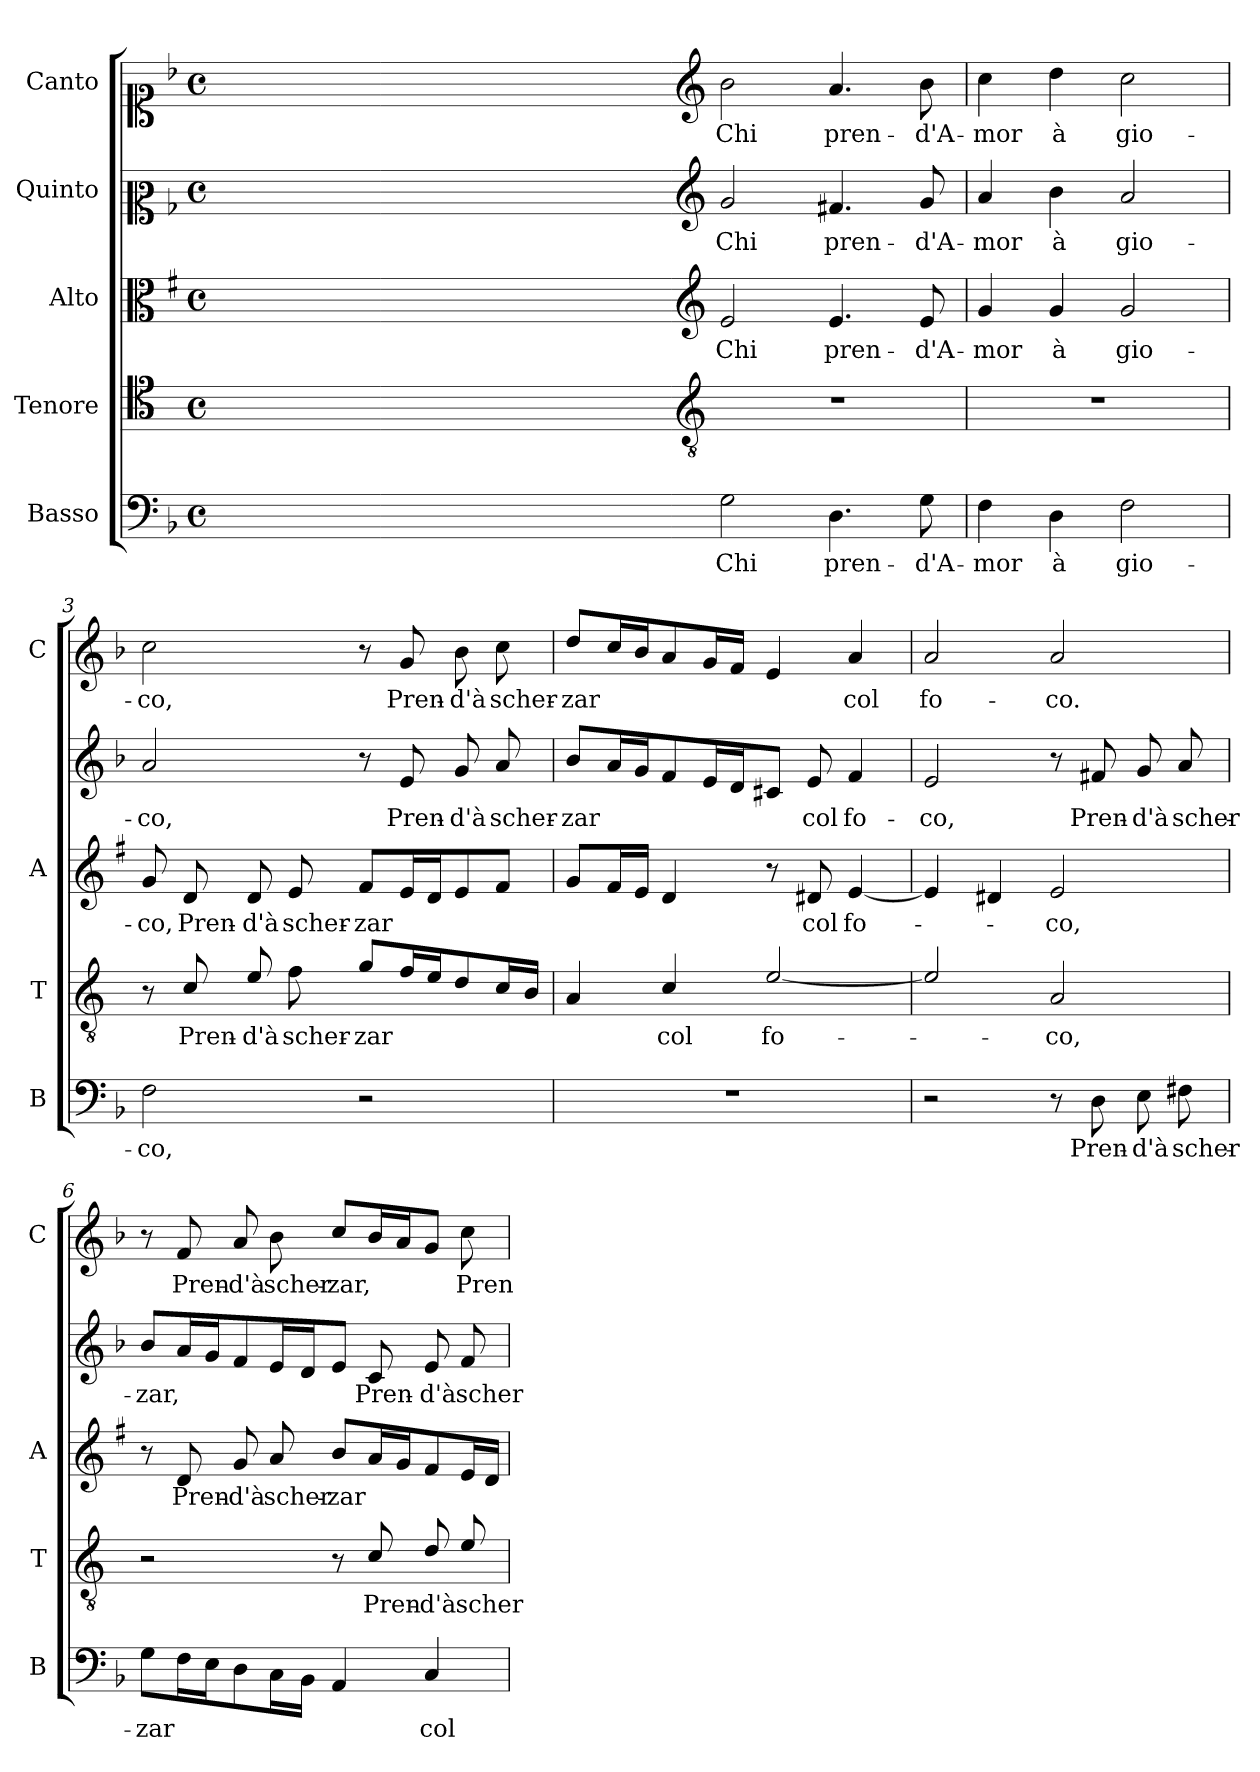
**kern	**text	**kern	**text	**kern	**text	**kern	**text	**kern	**text
*part5	*part5	*part4	*part4	*part3	*part3	*part2	*part2	*part1	*part1
*staff5	*staff5	*staff4	*staff4	*staff3	*staff3	*staff2	*staff2	*staff1	*staff1
*I"Basso	*	*I"Tenore	*	*I"Alto	*	*I"Quinto	*	*I"Canto	*
*I'B	*	*I'T	*	*I'A	*	*	*	*I'C	*
*clefF4	*	*clefC4	*	*clefC3	*	*clefC2	*	*clefC1	*
*	*	*ITrd4c7	*	*ITrd1c2	*	*	*	*	*
*k[b-]	*	*k[b-]	*	*k[b-]	*	*k[b-]	*	*k[b-]	*
*F:	*	*F:	*	*F:	*	*F:	*	*F:	*
*M4/4	*	*M4/4	*	*M4/4	*	*M4/4	*	*M4/4	*
*met(c)	*	*met(c)	*	*met(c)	*	*met(c)	*	*met(c)	*
=	=	=	=	=	=	=	=	=	=
1ryy	.	1ryy	.	1ryy	.	1ryy	.	1ryy	.
=1X-	=1X-	=1X-	=1X-	=1X-	=1X-	=1X-	=1X-	=1X-	=1X-
4ryy	.	4ryy	.	4ryy	.	4ryy	.	4ryy	.
4ryy	.	4ryy	.	4ryy	.	4ryy	.	4ryy	.
4ryy	.	4ryy	.	4ryy	.	4ryy	.	4ryy	.
4ryy	.	4ryy	.	4ryy	.	4ryy	.	4ryy	.
=1-	=1-	=1-	=1-	=1-	=1-	=1-	=1-	=1-	=1-
*	*	*clefGv2	*	*clefG2	*	*clefG2	*	*clefG2	*
!	!LO:LY:b	!	!	!	!LO:LY:b	!	!LO:LY:b	!	!LO:LY:b
2G\	Chi	1r	.	2d/	Chi	2g/	Chi	2b-\	Chi
!	!LO:LY:b	!	!	!	!LO:LY:b	!	!LO:LY:b	!	!LO:LY:b
4.D\	pren-	.	.	4.d/	pren-	4.f#X/	pren-	4.a/	pren-
!	!LO:LY:b	!	!	!	!LO:LY:b	!	!LO:LY:b	!	!LO:LY:b
8G\	-d'A-	.	.	8d/	-d'A-	8g/	-d'A-	8b-\	-d'A-
=2	=2	=2	=2	=2	=2	=2	=2	=2	=2
!	!LO:LY:b	!	!	!	!LO:LY:b	!	!LO:LY:b	!	!LO:LY:b
4F\	-mor	1r	.	4f/	-mor	4a/	-mor	4cc\	-mor
!	!LO:LY:b	!	!	!	!LO:LY:b	!	!LO:LY:b	!	!LO:LY:b
4D\	à	.	.	4f/	à	4b-\	à	4dd\	à
!	!LO:LY:b	!	!	!	!LO:LY:b	!	!LO:LY:b	!	!LO:LY:b
2F\	gio-	.	.	2f/	gio-	2a/	gio-	2cc\	gio-
=3	=3	=3	=3	=3	=3	=3	=3	=3	=3
!	!LO:LY:b	!	!	!	!LO:LY:b	!	!LO:LY:b	!	!LO:LY:b
2F\	-co,	8r	.	8f/	-co,	2a/	-co,	2cc\	-co,
!	!	!	!LO:LY:b	!	!LO:LY:b	!	!	!	!
.	.	8F/	Pren-	8c/	Pren-	.	.	.	.
!	!	!	!LO:LY:b	!	!LO:LY:b	!	!	!	!
.	.	8A/	-d'à	8c/	-d'à	.	.	.	.
!	!	!	!LO:LY:b	!	!LO:LY:b	!	!	!	!
.	.	8B-\	scher-	8d/	scher-	.	.	.	.
!	!	!	!LO:LY:b	!	!LO:LY:b	!	!	!	!
2r	.	8c/L	-zar	8e/L	-zar	8r	.	8r	.
!	!	!	!	!	!	!	!LO:LY:b	!	!LO:LY:b
.	.	16B-/L	.	16d/L	.	8e/	Pren-	8g/	Pren-
.	.	16A/J	.	16c/J	.	.	.	.	.
!	!	!	!	!	!	!	!LO:LY:b	!	!LO:LY:b
.	.	8G/	.	8d/	.	8g/	-d'à	8b-\	-d'à
!	!	!	!	!	!	!	!LO:LY:b	!	!LO:LY:b
.	.	16F/L	.	8e/J	.	8a/	scher-	8cc\	scher-
.	.	16E/JJ	.	.	.	.	.	.	.
=4	=4	=4	=4	=4	=4	=4	=4	=4	=4
!	!	!	!	!	!	!	!LO:LY:b	!	!LO:LY:b
1r	.	4D/	.	8f/L	.	8b-/L	-zar	8dd/L	-zar
.	.	.	.	16e/L	.	16a/L	.	16cc/L	.
.	.	.	.	16d/JJ	.	16g/J	.	16b-/J	.
!	!	!	!LO:LY:b	!	!	!	!	!	!
.	.	4F/	col	4c/	.	8f/	.	8a/	.
.	.	.	.	.	.	16e/L	.	16g/L	.
.	.	.	.	.	.	16d/J	.	16f/JJ	.
!	!	!	!LO:LY:b	!	!	!	!	!	!
.	.	[2A/	fo-	8r	.	8c#X/J	.	4e/	.
!	!	!	!	!	!LO:LY:b	!	!LO:LY:b	!	!
.	.	.	.	8c#X/	col	8e/	col	.	.
!	!	!	!	!	!LO:LY:b	!	!LO:LY:b	!	!LO:LY:b
.	.	.	.	[4d/	fo-	4f/	fo-	4a/	col
!!LO:LB:g=z
=5	=5	=5	=5	=5	=5	=5	=5	=5	=5
!	!	!	!	!	!	!	!LO:LY:b	!	!LO:LY:b
2r	.	2A/]	.	4d/]	.	2e/	-co,	2a/	fo-
.	.	.	.	4c#X/	.	.	.	.	.
!	!	!	!LO:LY:b	!	!LO:LY:b	!	!	!	!LO:LY:b
8r	.	2D/	-co,	2d/	-co,	8r	.	2a/	-co.
!	!LO:LY:b	!	!	!	!	!	!LO:LY:b	!	!
8D\	Pren-	.	.	.	.	8f#X/	Pren-	.	.
!	!LO:LY:b	!	!	!	!	!	!LO:LY:b	!	!
8E\	-d'à	.	.	.	.	8g/	-d'à	.	.
!	!LO:LY:b	!	!	!	!	!	!LO:LY:b	!	!
8F#X\	scher-	.	.	.	.	8a/	scher-	.	.
=6	=6	=6	=6	=6	=6	=6	=6	=6	=6
!	!LO:LY:b	!	!	!	!	!	!LO:LY:b	!	!
8G\L	-zar	2r	.	8r	.	8b-/L	-zar,	8r	.
!	!	!	!	!	!LO:LY:b	!	!	!	!LO:LY:b
16F\L	.	.	.	8c/	Pren-	16a/L	.	8f/	Pren-
16E\J	.	.	.	.	.	16g/J	.	.	.
!	!	!	!	!	!LO:LY:b	!	!	!	!LO:LY:b
8D\	.	.	.	8f/	-d'à	8f/	.	8a/	-d'à
!	!	!	!	!	!LO:LY:b	!	!	!	!LO:LY:b
16C\L	.	.	.	8g/	scher-	16e/L	.	8b-\	scher-
16BB-\JJ	.	.	.	.	.	16d/J	.	.	.
!	!	!	!	!	!LO:LY:b	!	!	!	!LO:LY:b
4AA/	.	8r	.	8a/L	-zar	8e/J	.	8cc/L	-zar,
!	!	!	!LO:LY:b	!	!	!	!LO:LY:b	!	!
.	.	8F/	Pren-	16g/L	.	8c/	Pren-	16b-/L	.
.	.	.	.	16f/J	.	.	.	16a/J	.
!	!LO:LY:b	!	!LO:LY:b	!	!	!	!LO:LY:b	!	!
4C/	col	8G/	-d'à	8e/	.	8e/	-d'à	8g/J	.
!	!	!	!LO:LY:b	!	!	!	!LO:LY:b	!	!LO:LY:b
.	.	8A/	scher-	16d/L	.	8f/	scher-	8cc\	Pren-
.	.	.	.	16c/JJ	.	.	.	.	.
=	=	=	=	=	=	=	=	=	=
*-	*-	*-	*-	*-	*-	*-	*-	*-	*-
